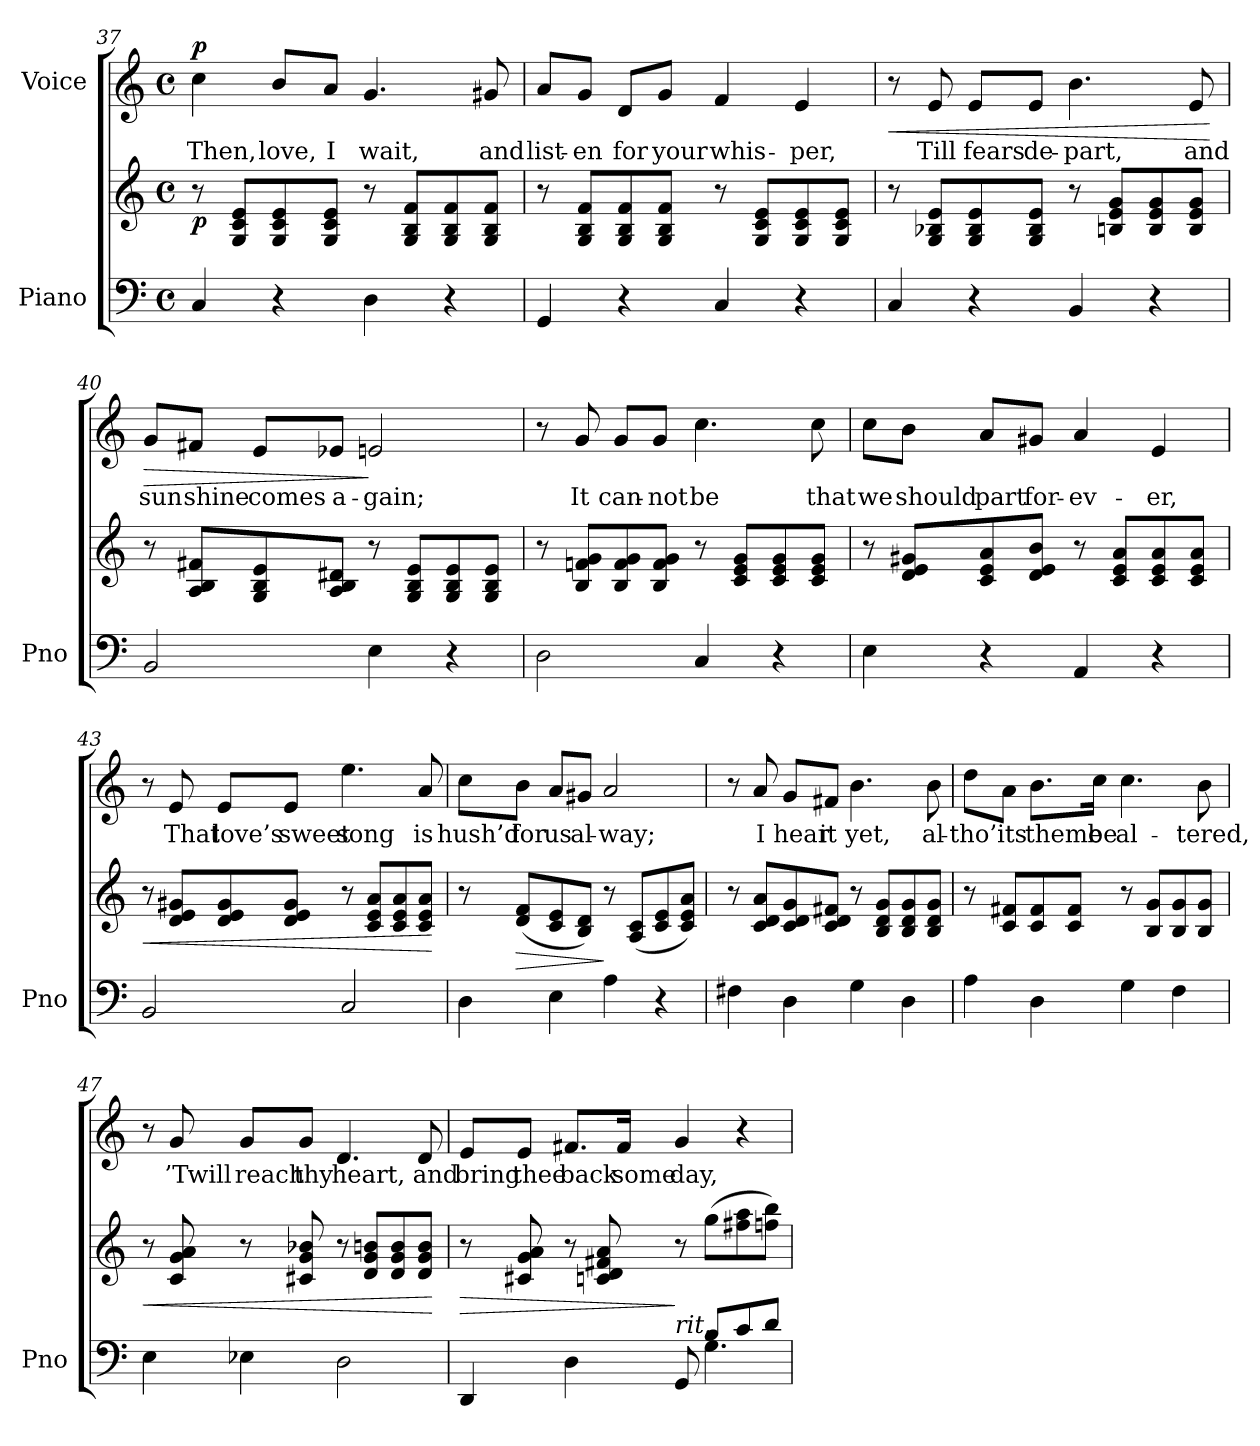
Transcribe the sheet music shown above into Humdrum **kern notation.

**kern	**kern	**dynam	**kern	**text	**dynam
*part2	*part2	*part2	*part1	*part1	*part1
*staff3	*staff2	*staff2/3	*staff1	*staff1	*staff1
*I"Piano	*	*	*I"Voice	*	*
*I'Pno	*	*	*	*	*
!!LO:LB:g=z
*clefF4	*clefG2	*	*clefG2	*	*
*k[]	*k[]	*	*k[]	*	*
*M4/4	*M4/4	*	*M4/4	*	*
*met(c)	*met(c)	*	*met(c)	*	*
=37	=37	=37	=37	=37	=37
!	!	!LO:DY:b	!	!LO:LY:b	!LO:DY:a
4C/	8r	p	4cc\	Then,	p
.	8G/ 8c/ 8e/L	.	.	.	.
!	!	!	!	!LO:LY:b	!
4r	8G/ 8c/ 8e/	.	8b/L	love,	.
!	!	!	!	!LO:LY:b	!
.	8G/ 8c/ 8e/J	.	8a/J	I	.
!	!	!	!	!LO:LY:b	!
4D\	8r	.	4.g/	wait,	.
.	8G/ 8B/ 8f/L	.	.	.	.
4r	8G/ 8B/ 8f/	.	.	.	.
!	!	!	!	!LO:LY:b	!
.	8G/ 8B/ 8f/J	.	8g#X/	and	.
=38	=38	=38	=38	=38	=38
!	!	!	!	!LO:LY:b	!
4GG/	8r	.	8a/L	list-	.
!	!	!	!	!LO:LY:b	!
.	8G/ 8B/ 8f/L	.	8g/J	-en	.
!	!	!	!	!LO:LY:b	!
4r	8G/ 8B/ 8f/	.	8d/L	for	.
!	!	!	!	!LO:LY:b	!
.	8G/ 8B/ 8f/J	.	8g/J	your	.
!	!	!	!	!LO:LY:b	!
4C/	8r	.	4f/	whis-	.
.	8G/ 8c/ 8e/L	.	.	.	.
!	!	!	!	!LO:LY:b	!
4r	8G/ 8c/ 8e/	.	4e/	-per,	.
.	8G/ 8c/ 8e/J	.	.	.	.
=39	=39	=39	=39	=39	=39
!	!	!	!	!	!LO:HP:b
4C/	8r	.	8r	.	<
!	!	!	!	!LO:LY:b	!
.	8G/ 8B-X/ 8e/L	.	8e/	Till	.
!	!	!	!	!LO:LY:b	!
4r	8G/ 8B-/ 8e/	.	8e/L	fears	.
!	!	!	!	!LO:LY:b	!
.	8G/ 8B-/ 8e/J	.	8e/J	de-	.
!	!	!	!	!LO:LY:b	!
4BB/	8r	.	4.b\	-part,	.
.	8Bn/ 8e/ 8g/L	.	.	.	.
4r	8B/ 8e/ 8g/	.	.	.	.
!	!	!	!	!LO:LY:b	!
.	8B/ 8e/ 8g/J	.	8e/	and	.
.	.	.	.	.	[
=40	=40	=40	=40	=40	=40
!	!	!	!	!LO:LY:b	!LO:HP:b
2BB/	8r	.	8g/L	sun	>
!	!	!	!	!LO:LY:b	!
.	8A/ 8B/ 8f#X/L	.	8f#X/J	shine	.
!	!	!	!	!LO:LY:b	!
.	8G/ 8B/ 8e/	.	8e/L	comes	.
!	!	!	!	!LO:LY:b	!
.	8A/ 8B/ 8d#X/J	.	8e-X/J	a-	.
!	!	!	!	!LO:LY:b	!
4E\	8r	.	2en/	-gain;	]
.	8G/ 8B/ 8e/L	.	.	.	.
4r	8G/ 8B/ 8e/	.	.	.	.
.	8G/ 8B/ 8e/J	.	.	.	.
!!LO:LB:g=z
=41	=41	=41	=41	=41	=41
2D\	8r	.	8r	.	.
!	!	!	!	!LO:LY:b	!
.	8B/ 8fn/ 8g/L	.	8g/	It	.
!	!	!	!	!LO:LY:b	!
.	8B/ 8f/ 8g/	.	8g/L	can-	.
!	!	!	!	!LO:LY:b	!
.	8B/ 8f/ 8g/J	.	8g/J	-not	.
!	!	!	!	!LO:LY:b	!
4C/	8r	.	4.cc\	be	.
.	8c/ 8e/ 8g/L	.	.	.	.
4r	8c/ 8e/ 8g/	.	.	.	.
!	!	!	!	!LO:LY:b	!
.	8c/ 8e/ 8g/J	.	8cc\	that	.
=42	=42	=42	=42	=42	=42
!	!	!	!	!LO:LY:b	!
4E\	8r	.	8cc\L	we	.
!	!	!	!	!LO:LY:b	!
.	8d/ 8e/ 8g#X/L	.	8b\J	should	.
!	!	!	!	!LO:LY:b	!
4r	8c/ 8e/ 8a/	.	8a/L	part	.
!	!	!	!	!LO:LY:b	!
.	8d/ 8e/ 8b/J	.	8g#X/J	for-	.
!	!	!	!	!LO:LY:b	!
4AA/	8r	.	4a/	-ev-	.
.	8c/ 8e/ 8a/L	.	.	.	.
!	!	!	!	!LO:LY:b	!
4r	8c/ 8e/ 8a/	.	4e/	-er,	.
.	8c/ 8e/ 8a/J	.	.	.	.
=43	=43	=43	=43	=43	=43
!	!	!LO:HP:b	!	!	!
2BB/	8r	<	8r	.	.
!	!	!	!	!LO:LY:b	!
.	8d/ 8e/ 8g#X/L	.	8e/	That	.
!	!	!	!	!LO:LY:b	!
.	8d/ 8e/ 8g#/	.	8e/L	love’s	.
!	!	!	!	!LO:LY:b	!
.	8d/ 8e/ 8g#/J	.	8e/J	sweet	.
!	!	!	!	!LO:LY:b	!
2C/	8r	.	4.ee\	song	.
.	8c/ 8e/ 8a/L	.	.	.	.
.	8c/ 8e/ 8a/	.	.	.	.
!	!	!	!	!LO:LY:b	!
.	8c/ 8e/ 8a/J	.	8a/	is	.
.	.	[	.	.	.
=44	=44	=44	=44	=44	=44
!	!	!	!	!LO:LY:b	!
4D\	8r	.	8cc\L	hush’d	.
!	!	!LO:HP:b	!	!LO:LY:b	!
.	(<8d/ 8f/L	>	8b\J	for	.
!	!	!	!	!LO:LY:b	!
4E\	8c/ 8e/	.	8a/L	us	.
!	!	!	!	!LO:LY:b	!
.	8B/ 8d/J)	.	8g#X/J	al-	.
!	!	!	!	!LO:LY:b	!
4A\	8r	]	2a/	-way;	.
.	(<8A/ 8c/L	.	.	.	.
4r	8c/ 8e/	.	.	.	.
.	8c/ 8e/ 8a/J)	.	.	.	.
!!LO:PB:g=z
=45	=45	=45	=45	=45	=45
4F#X\	8r	.	8r	.	.
!	!	!	!	!LO:LY:b	!
.	8c/ 8d/ 8a/L	.	8a/	I	.
!	!	!	!	!LO:LY:b	!
4D\	8c/ 8d/ 8g/	.	8g/L	hear	.
!	!	!	!	!LO:LY:b	!
.	8c/ 8d/ 8f#X/J	.	8f#X/J	it	.
!	!	!	!	!LO:LY:b	!
4G\	8r	.	4.b\	yet,	.
.	8B/ 8d/ 8g/L	.	.	.	.
4D\	8B/ 8d/ 8g/	.	.	.	.
!	!	!	!	!LO:LY:b	!
.	8B/ 8d/ 8g/J	.	8b\	al-	.
=46	=46	=46	=46	=46	=46
!	!	!	!	!LO:LY:b	!
4A\	8r	.	8dd\L	-tho’	.
!	!	!	!	!LO:LY:b	!
.	8c/ 8f#X/L	.	8a\J	its	.
!	!	!	!	!LO:LY:b	!
4D\	8c/ 8f#/	.	8.b\L	theme	.
.	8c/ 8f#/J	.	.	.	.
!	!	!	!	!LO:LY:b	!
.	.	.	16cc\Jk	be	.
!	!	!	!	!LO:LY:b	!
4G\	8r	.	4.cc\	al-	.
.	8B/ 8g/L	.	.	.	.
4F\	8B/ 8g/	.	.	.	.
!	!	!	!	!LO:LY:b	!
.	8B/ 8g/J	.	8b\	-tered,	.
=47	=47	=47	=47	=47	=47
!	!	!LO:HP:b	!	!	!
4E\	8r	<	8r	.	.
!	!	!	!	!LO:LY:b	!
.	8c/ 8g/ 8a/	.	8g/	’Twill	.
!	!	!	!	!LO:LY:b	!
4E-X\	8r	.	8g/L	reach	.
!	!	!	!	!LO:LY:b	!
.	8c#X/ 8g/ 8b-X/	.	8g/J	thy	.
!	!	!	!	!LO:LY:b	!
2D\	8r	.	4.d/	heart,	.
.	8d/ 8g/ 8bn/L	.	.	.	.
.	8d/ 8g/ 8b/	.	.	.	.
!	!	!	!	!LO:LY:b	!
.	8d/ 8g/ 8b/J	.	8d/	and	.
.	.	[	.	.	.
=48	=48	=48	=48	=48	=48
*^	*	*	*	*	*
!	!	!	!LO:HP:b	!	!LO:LY:b	!
4DD/	8ryy	8r	>	8e/L	bring	.
!	!	!	!	!	!LO:LY:b	!
*v	*v	*	*	*	*	*
.	8c#X/ 8g/ 8a/	.	8e/J	thee	.
!	!	!	!	!LO:LY:b	!
4D\	8r	.	8.f#X/L	back	.
.	8cn/ 8d/ 8f#X/ 8a/	.	.	.	.
!	!	!	!	!LO:LY:b	!
.	.	.	16f#/Jk	some	.
!LO:TX:a:i:t=rit.	!	!	!	!	!
!	!	!	!	!LO:LY:b	!
8GG/	8r	]	4g/	day,	.
*^	*	*	*	*	*
8B/L	4.G\	(>8gg\L	.	.	.	.
8c/	.	8ff#X\ 8aa\	.	4r	.	.
8d/J	.	8ffn\ 8bb\J)	.	.	.	.
*v	*v	*	*	*	*	*
=	=	=	=	=	=
*-	*-	*-	*-	*-	*-
